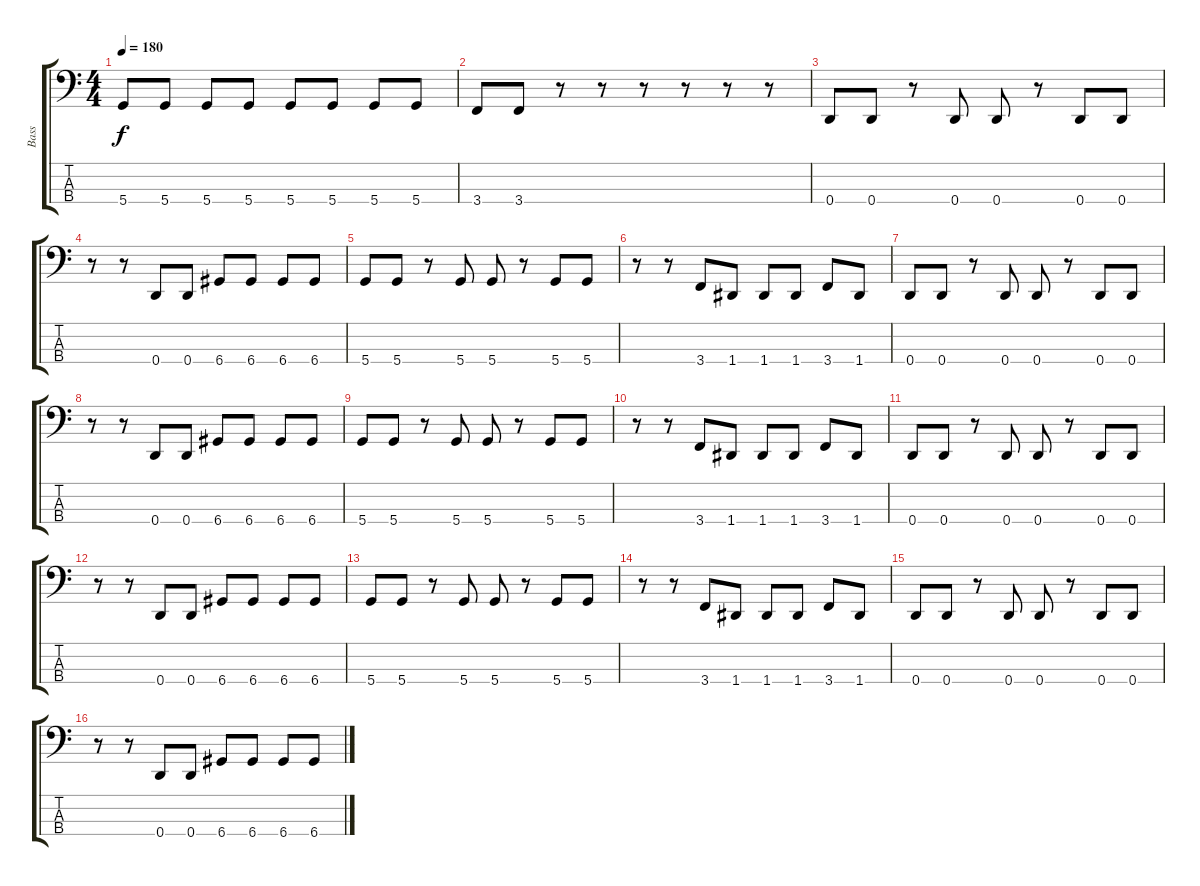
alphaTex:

\track ("Bass" "Bass") {instrument electricbasspick}
\staff {score tabs}
\tuning (F2 C2 G1 D1) {hide}
\ts (4 4)
\tempo 180
\clef f4
\ks c
5.4.8{dy f} 5.4.8 5.4.8 5.4.8 5.4.8 5.4.8 5.4.8 5.4.8 |
3.4.8 3.4.8 r.8 r.8 r.8 r.8 r.8 r.8 |
0.4.8 0.4.8 r.8 0.4.8 0.4.8 r.8 0.4.8 0.4.8 |
r.8 r.8 0.4.8 0.4.8 6.4.8 6.4.8 6.4.8 6.4.8 |
5.4.8 5.4.8 r.8 5.4.8 5.4.8 r.8 5.4.8 5.4.8 |
r.8 r.8 3.4.8 1.4.8 1.4.8 1.4.8 3.4.8 1.4.8 |
0.4.8 0.4.8 r.8 0.4.8 0.4.8 r.8 0.4.8 0.4.8 |
r.8 r.8 0.4.8 0.4.8 6.4.8 6.4.8 6.4.8 6.4.8 |
5.4.8 5.4.8 r.8 5.4.8 5.4.8 r.8 5.4.8 5.4.8 |
r.8 r.8 3.4.8 1.4.8 1.4.8 1.4.8 3.4.8 1.4.8 |
0.4.8 0.4.8 r.8 0.4.8 0.4.8 r.8 0.4.8 0.4.8 |
r.8 r.8 0.4.8 0.4.8 6.4.8 6.4.8 6.4.8 6.4.8 |
5.4.8 5.4.8 r.8 5.4.8 5.4.8 r.8 5.4.8 5.4.8 |
r.8 r.8 3.4.8 1.4.8 1.4.8 1.4.8 3.4.8 1.4.8 |
0.4.8 0.4.8 r.8 0.4.8 0.4.8 r.8 0.4.8 0.4.8 |
r.8 r.8 0.4.8 0.4.8 6.4.8 6.4.8 6.4.8 6.4.8
